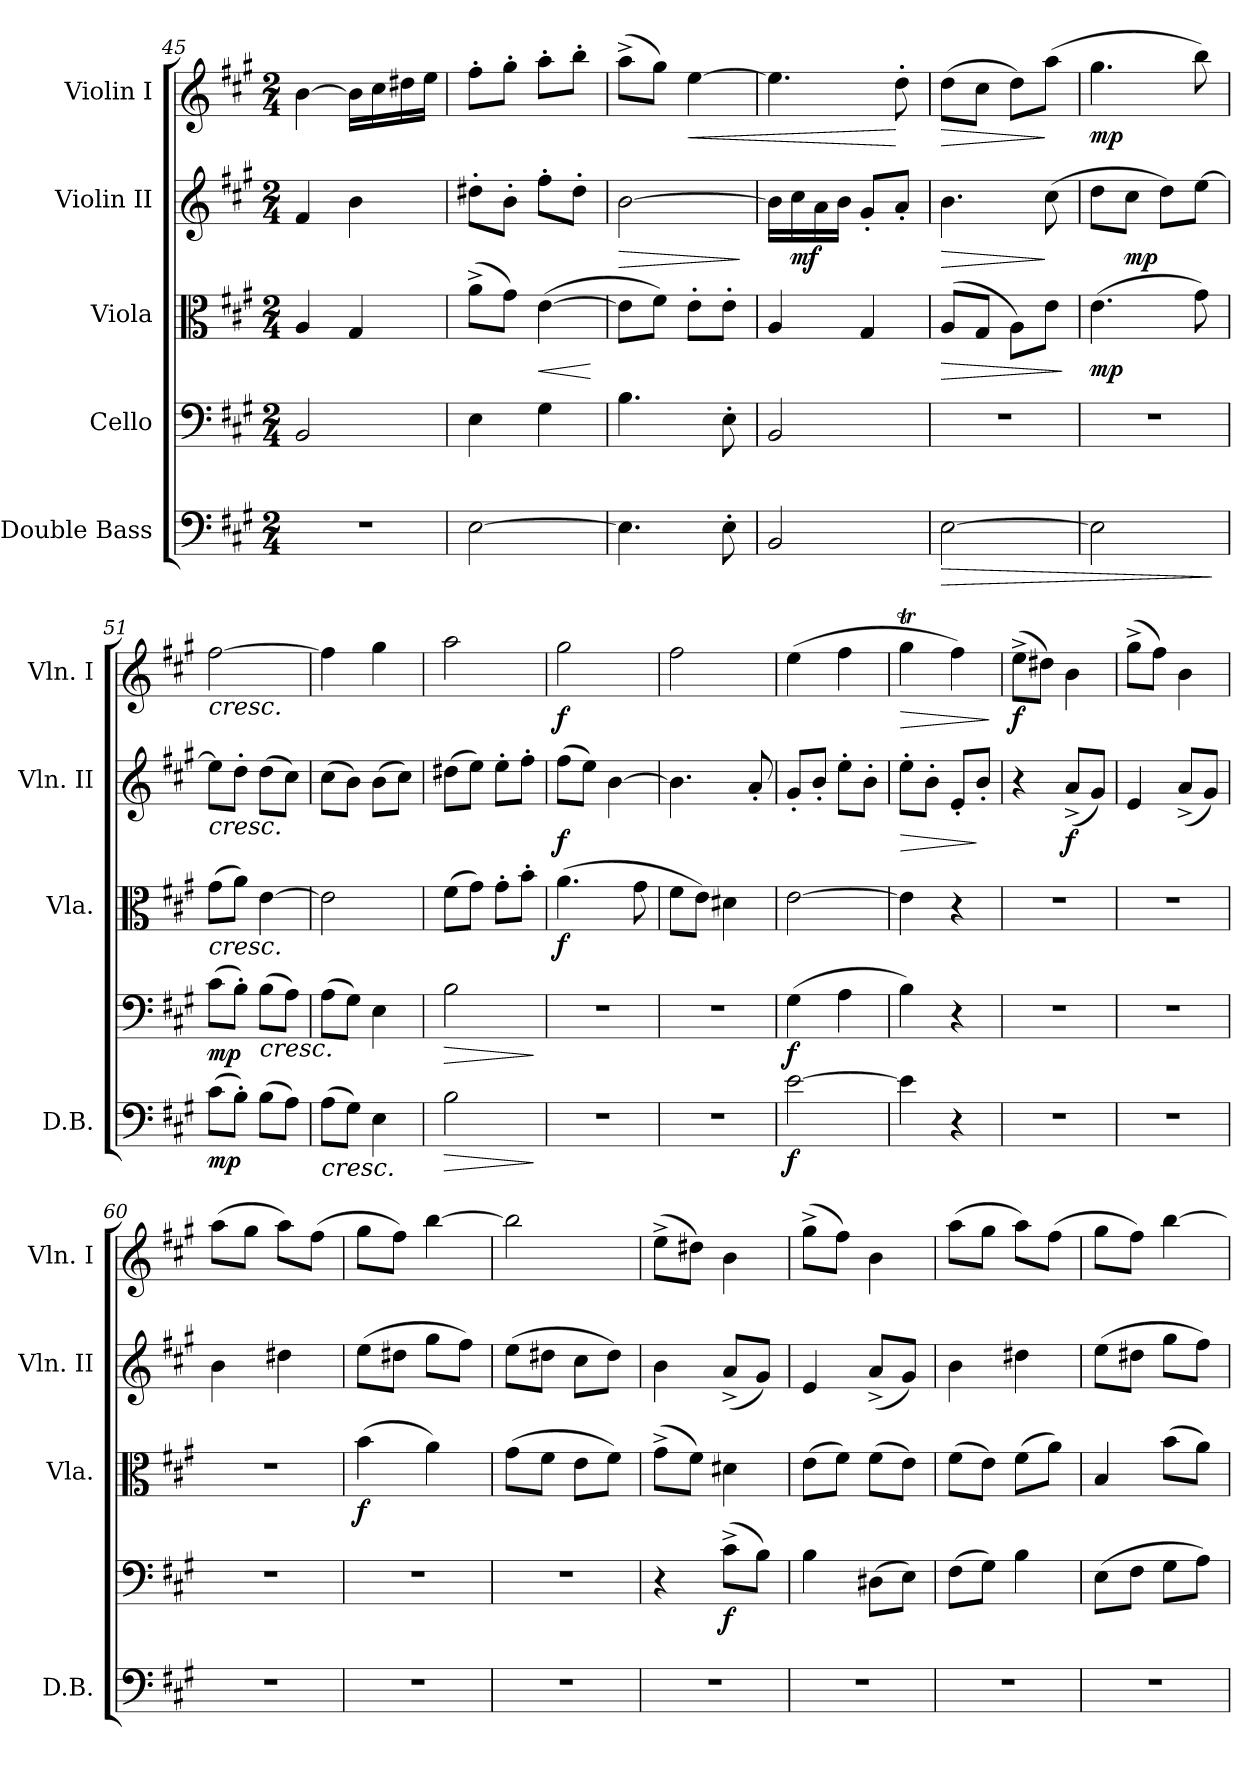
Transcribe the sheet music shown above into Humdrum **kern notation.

**kern	**dynam	**kern	**dynam	**kern	**dynam	**kern	**dynam	**kern	**dynam
*part5	*part5	*part4	*part4	*part3	*part3	*part2	*part2	*part1	*part1
*staff5	*staff5	*staff4	*staff4	*staff3	*staff3	*staff2	*staff2	*staff1	*staff1
*I"Double Bass	*	*I"Cello	*	*I"Viola	*	*I"Violin II	*	*I"Violin I	*
*I'D.B.	*	*	*	*I'Vla.	*	*I'Vln. II	*	*I'Vln. I	*
*clefF4	*	*clefF4	*	*clefC3	*	*clefG2	*	*clefG2	*
*ITrd7c12	*	*	*	*	*	*	*	*	*
*k[f#c#g#]	*	*k[f#c#g#]	*	*k[f#c#g#]	*	*k[f#c#g#]	*	*k[f#c#g#]	*
*A:	*	*A:	*	*A:	*	*A:	*	*A:	*
*M2/4	*	*M2/4	*	*M2/4	*	*M2/4	*	*M2/4	*
=45	=45	=45	=45	=45	=45	=45	=45	=45	=45
2r	.	2BB/	.	4A/	.	4f#/	.	[4b\	.
.	.	.	.	4G#/	.	4b\	.	16b\LL]	.
.	.	.	.	.	.	.	.	16cc#\	.
.	.	.	.	.	.	.	.	16dd#X\	.
.	.	.	.	.	.	.	.	16ee\JJ	.
=46	=46	=46	=46	=46	=46	=46	=46	=46	=46
[2EE\	.	4E\	.	(>8a^>\L	.	8dd#X'>\L	.	8ff#'>\L	.
.	.	.	.	8g#\J)	.	8b'>\J	.	8gg#'>\J	.
!	!	!	!	!	!LO:HP:b	!	!	!	!
.	.	4G#\	.	(>[4e\	<	8ff#'>\L	.	8aa'>\L	.
.	.	.	.	.	.	8dd#'>\J	.	8bb'>\J	.
.	.	.	.	.	[	.	.	.	.
=47	=47	=47	=47	=47	=47	=47	=47	=47	=47
!	!	!	!	!	!	!	!LO:HP:b	!	!
4.EE\]	.	4.B\	.	8e\L]	.	[2b\	>	(>8aa^>\L	.
.	.	.	.	8f#\J)	.	.	.	8gg#\J)	.
!	!	!	!	!	!	!	!	!	!LO:HP:b
.	.	.	.	8e'>\L	.	.	.	[4ee\	<
8EE'>\	.	8E'>\	.	8e'>\J	.	.	.	.	.
.	.	.	.	.	.	.	]	.	.
!!LO:PB:g=z
=48	=48	=48	=48	=48	=48	=48	=48	=48	=48
2BBB/	.	2BB/	.	4A/	.	16b\LL]	.	4.ee\]	.
!	!	!	!	!	!	!	!LO:DY:b	!	!
.	.	.	.	.	.	16cc#\	mf	.	.
.	.	.	.	.	.	16a\	.	.	.
.	.	.	.	.	.	16b\JJ	.	.	.
.	.	.	.	4G#/	.	8g#'</L	.	.	.
.	.	.	.	.	.	8a'</J	.	8dd'>\	[
=49	=49	=49	=49	=49	=49	=49	=49	=49	=49
!	!LO:HP:b	!	!	!	!LO:HP:b	!	!LO:HP:b	!	!LO:HP:b
[2EE\	>	2r	.	(>8A/L	>	4.b\	>	(>8dd\L	>
.	.	.	.	8G#/J	.	.	.	8cc#\J	.
.	.	.	.	8A\L)	.	.	.	8dd\L)	.
.	.	.	.	8e\J	.	(>8cc#\	]	(>8aa\J	]
.	.	.	.	.	]	.	.	.	.
=50	=50	=50	=50	=50	=50	=50	=50	=50	=50
!	!	!	!	!	!LO:DY:b	!	!	!	!LO:DY:b
2EE\]	.	2r	.	(>4.e\	mp	8dd\L	.	4.gg#\	mp
!	!	!	!	!	!	!	!LO:DY:b	!	!
.	.	.	.	.	.	8cc#\J	mp	.	.
.	.	.	.	.	.	8dd\L)	.	.	.
.	.	.	.	8g#\)	.	[8ee\J	.	8bb\)	.
.	]	.	.	.	.	.	.	.	.
=51	=51	=51	=51	=51	=51	=51	=51	=51	=51
!	!	!	!	!	!	!	!	!LO:TX:b:i:t=cresc.	!
!	!	!	!	!	!	!LO:TX:b:i:t=cresc.	!	!	!
!	!	!	!	!LO:TX:b:i:t=cresc.	!	!	!	!	!
!	!LO:DY:b	!	!LO:DY:b	!	!	!	!	!	!
(>8C#\L	mp	(>8c#\L	mp	(>8g#\L	.	8ee\L]	.	[2ff#\	.
8BB'>\J)	.	8B'>\J)	.	8a\J)	.	8dd'>\J	.	.	.
!	!	!LO:TX:b:i:t=cresc.	!	!	!	!	!	!	!
(>8BB\L	.	(>8B\L	.	[4e\	.	(>8dd\L	.	.	.
8AA\J)	.	8A\J)	.	.	.	8cc#\J)	.	.	.
=52	=52	=52	=52	=52	=52	=52	=52	=52	=52
!LO:TX:b:i:t=cresc.	!	!	!	!	!	!	!	!	!
(>8AA\L	.	(>8A\L	.	2e\]	.	(>8cc#\L	.	4ff#\]	.
8GG#\J)	.	8G#\J)	.	.	.	8b\J)	.	.	.
4EE\	.	4E\	.	.	.	(>8b\L	.	4gg#\	.
.	.	.	.	.	.	8cc#\J)	.	.	.
=53	=53	=53	=53	=53	=53	=53	=53	=53	=53
!	!LO:HP:b	!	!LO:HP:b	!	!	!	!	!	!
2BB\	>	2B\	>	(>8f#\L	.	(>8dd#X\L	.	2aa\	.
.	.	.	.	8g#\J)	.	8ee\J)	.	.	.
.	.	.	.	8g#'>\L	.	8ee'>\L	.	.	.
.	.	.	.	8b'>\J	.	8ff#'>\J	.	.	.
.	]	.	]	.	.	.	.	.	.
=54	=54	=54	=54	=54	=54	=54	=54	=54	=54
!	!	!	!	!	!LO:DY:b	!	!LO:DY:b	!	!LO:DY:b
2r	.	2r	.	(>4.a\	f	(>8ff#\L	f	2gg#\	f
.	.	.	.	.	.	8ee\J)	.	.	.
.	.	.	.	.	.	[4b\	.	.	.
.	.	.	.	8g#\	.	.	.	.	.
=55	=55	=55	=55	=55	=55	=55	=55	=55	=55
2r	.	2r	.	8f#\L	.	4.b\]	.	2ff#\	.
.	.	.	.	8e\J)	.	.	.	.	.
.	.	.	.	4d#X\	.	.	.	.	.
.	.	.	.	.	.	8a'</	.	.	.
!!LO:LB:g=z
=56	=56	=56	=56	=56	=56	=56	=56	=56	=56
!	!LO:DY:b	!	!LO:DY:b	!	!	!	!	!	!
[2E\	f	(>4G#\	f	[2e\	.	8g#'</L	.	(>4ee\	.
.	.	.	.	.	.	8b'</J	.	.	.
.	.	4A\	.	.	.	8ee'>\L	.	4ff#\	.
.	.	.	.	.	.	8b'>\J	.	.	.
=57	=57	=57	=57	=57	=57	=57	=57	=57	=57
!	!	!	!	!	!	!	!LO:HP:b	!	!LO:HP:b
4E\]	.	4B\)	.	4e\]	.	8ee'>\L	>	4gg#t\	>
.	.	.	.	.	.	8b'>\J	.	.	.
4r	.	4r	.	4r	.	8e'</L	.	4ff#\)	.
.	.	.	.	.	.	8b'</J	]	.	.
.	.	.	.	.	.	.	.	.	]
=58	=58	=58	=58	=58	=58	=58	=58	=58	=58
!	!	!	!	!	!	!	!	!	!LO:DY:b
2r	.	2r	.	2r	.	4r	.	(>8ee^>\L	f
.	.	.	.	.	.	.	.	8dd#X\J)	.
!	!	!	!	!	!	!	!LO:DY:b	!	!
.	.	.	.	.	.	(<8a^</L	f	4b\	.
.	.	.	.	.	.	8g#/J)	.	.	.
=59	=59	=59	=59	=59	=59	=59	=59	=59	=59
2r	.	2r	.	2r	.	4e/	.	(>8gg#^>\L	.
.	.	.	.	.	.	.	.	8ff#\J)	.
.	.	.	.	.	.	(<8a^</L	.	4b\	.
.	.	.	.	.	.	8g#/J)	.	.	.
=60	=60	=60	=60	=60	=60	=60	=60	=60	=60
2r	.	2r	.	2r	.	4b\	.	(>8aa\L	.
.	.	.	.	.	.	.	.	8gg#\J	.
.	.	.	.	.	.	4dd#X\	.	8aa\L)	.
.	.	.	.	.	.	.	.	(>8ff#\J	.
=61	=61	=61	=61	=61	=61	=61	=61	=61	=61
!	!	!	!	!	!LO:DY:b	!	!	!	!
2r	.	2r	.	(>4b\	f	(>8ee\L	.	8gg#\L	.
.	.	.	.	.	.	8dd#X\J	.	8ff#\J)	.
.	.	.	.	4a\)	.	8gg#\L	.	[4bb\	.
.	.	.	.	.	.	8ff#\J)	.	.	.
=62	=62	=62	=62	=62	=62	=62	=62	=62	=62
2r	.	2r	.	(>8g#\L	.	(>8ee\L	.	2bb\]	.
.	.	.	.	8f#\J	.	8dd#X\J	.	.	.
.	.	.	.	8e\L	.	8cc#\L	.	.	.
.	.	.	.	8f#\J)	.	8dd#\J)	.	.	.
=63	=63	=63	=63	=63	=63	=63	=63	=63	=63
2r	.	4r	.	(>8g#^>\L	.	4b\	.	(>8ee^>\L	.
.	.	.	.	8f#\J)	.	.	.	8dd#X\J)	.
!	!	!	!LO:DY:b	!	!	!	!	!	!
.	.	(>8c#^>\L	f	4d#X\	.	(<8a^</L	.	4b\	.
.	.	8B\J)	.	.	.	8g#/J)	.	.	.
!!LO:PB:g=z
=64	=64	=64	=64	=64	=64	=64	=64	=64	=64
2r	.	4B\	.	(>8e\L	.	4e/	.	(>8gg#^>\L	.
.	.	.	.	8f#\J)	.	.	.	8ff#\J)	.
.	.	(>8D#X\L	.	(>8f#\L	.	(<8a^</L	.	4b\	.
.	.	8E\J)	.	8e\J)	.	8g#/J)	.	.	.
=65	=65	=65	=65	=65	=65	=65	=65	=65	=65
2r	.	(>8F#\L	.	(>8f#\L	.	4b\	.	(>8aa\L	.
.	.	8G#\J)	.	8e\J)	.	.	.	8gg#\J	.
.	.	4B\	.	(>8f#\L	.	4dd#X\	.	8aa\L)	.
.	.	.	.	8a\J)	.	.	.	(>8ff#\J	.
=66	=66	=66	=66	=66	=66	=66	=66	=66	=66
2r	.	(>8E\L	.	4B/	.	(>8ee\L	.	8gg#\L	.
.	.	8F#\J	.	.	.	8dd#X\J	.	8ff#\J)	.
.	.	8G#\L	.	(>8b\L	.	8gg#\L	.	[4bb\	.
.	.	8A\J)	.	8a\J)	.	8ff#\J)	.	.	.
=	=	=	=	=	=	=	=	=	=
*-	*-	*-	*-	*-	*-	*-	*-	*-	*-
